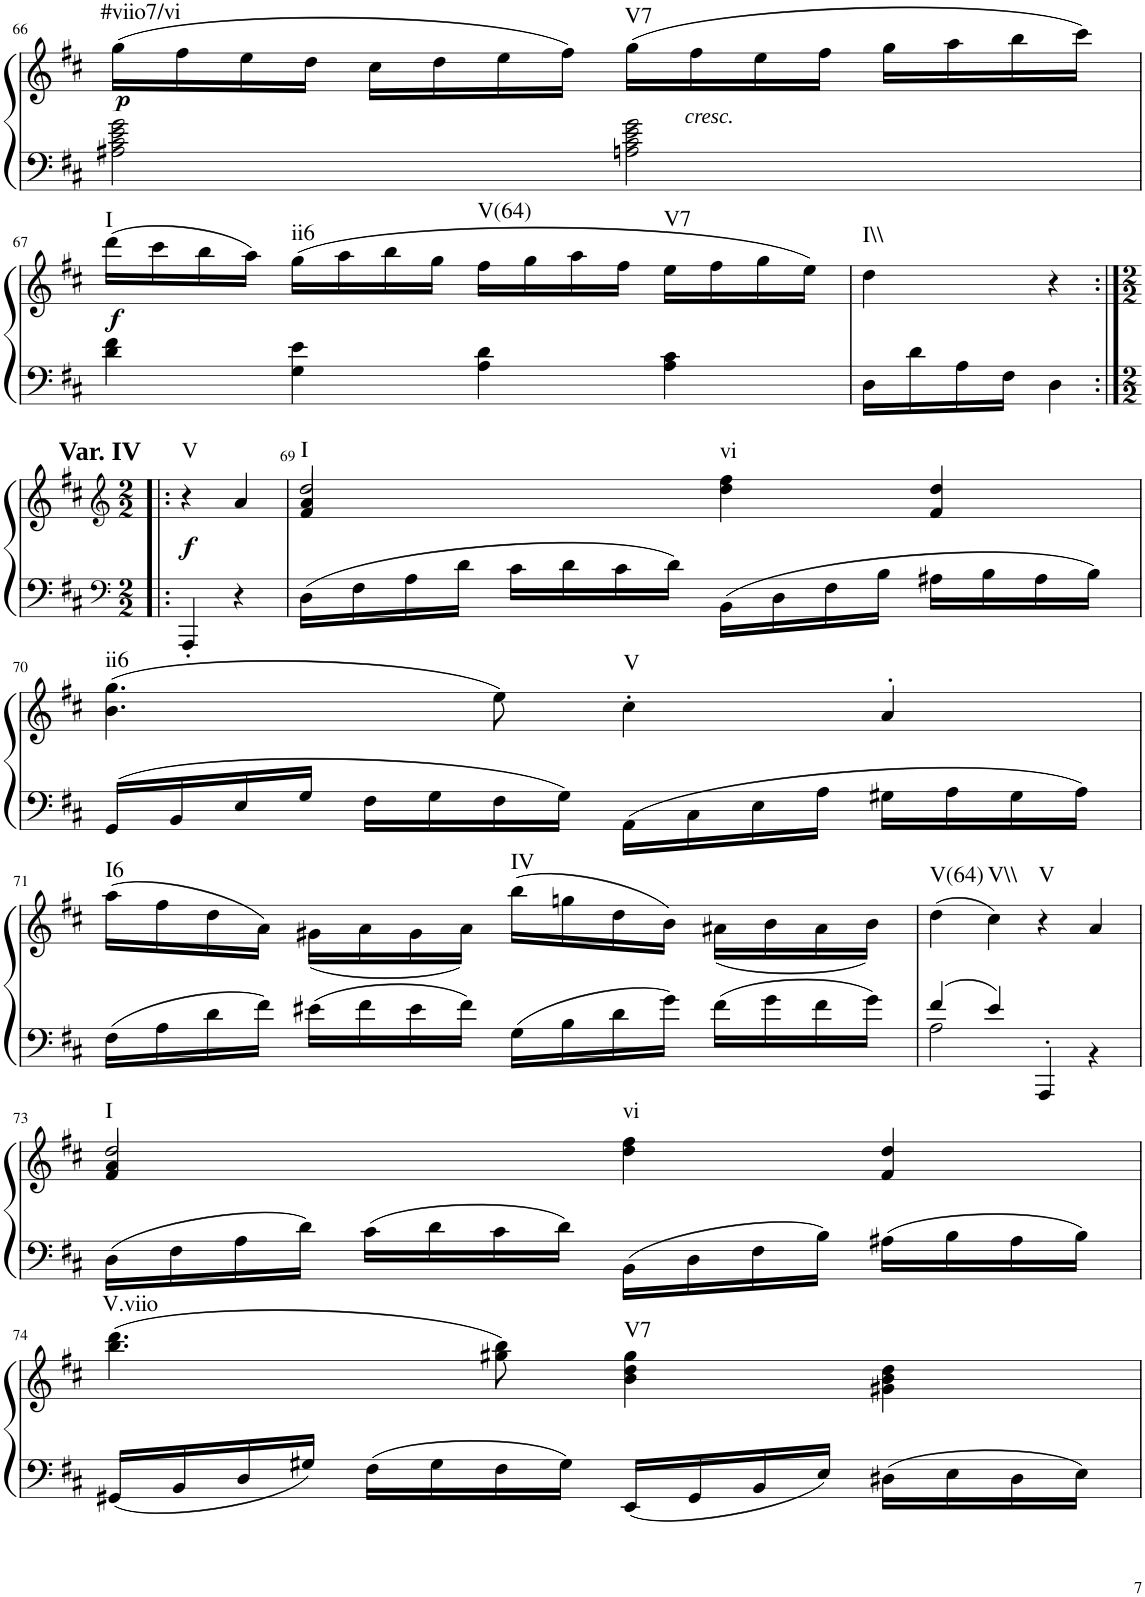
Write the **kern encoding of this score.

**kern	**kern	**dynam	**harte
*part1	*part1	*part1	*part1
*staff2	*staff1	*staff1/2	*
*I"unbenannt2	*	*	*
!!LO:PB:g=z
*clefF4	*clefG2	*	*
*k[f#c#]	*k[f#c#]	*	*
*M2/2	*M2/2	*	*
=66	=66	=66	=66
!	!	!LO:DY:b	!LO:H:kt=#viio7/vi
2A#X\ 2c#\ 2e\ 2g\	(16gg\LL	p	N
.	16ff#\	.	.
.	16ee\	.	.
.	16dd\JJ	.	.
.	16cc#\LL	.	.
.	16dd\	.	.
.	16ee\	.	.
.	16ff#\JJ)	.	.
!	!	!	!LO:H:kt=V7
2An\ 2c#\ 2e\ 2g\	(16gg\LL	.	N
!	!LO:TX:b:i:t=cresc.	!	!
.	16ff#\	.	.
.	16ee\	.	.
.	16ff#\JJ	.	.
.	16gg\LL	.	.
.	16aa\	.	.
.	16bb\	.	.
.	16ccc#\JJ)	.	.
!!LO:LB:g=z
=67	=67	=67	=67
!	!	!LO:DY:b	!LO:H:kt=I
4d\ 4f#\	(16ddd\LL	f	N
.	16ccc#\	.	.
.	16bb\	.	.
.	16aa\JJ)	.	.
!	!	!	!LO:H:kt=ii6
4G\ 4e\	(16gg\LL	.	N
.	16aa\	.	.
.	16bb\	.	.
.	16gg\JJ	.	.
!	!	!	!LO:H:kt=V(64)
4A\ 4d\	16ff#\LL	.	N
.	16gg\	.	.
.	16aa\	.	.
.	16ff#\JJ	.	.
!	!	!	!LO:H:kt=V7
4A\ 4c#\	16ee\LL	.	N
.	16ff#\	.	.
.	16gg\	.	.
.	16ee\JJ)	.	.
=68	=68	=68	=68
!	!	!	!LO:H:kt=I\\
16D\LL	4dd\	.	N
16d\	.	.	.
16A\	.	.	.
16F#\JJ	.	.	.
4D\	4r	.	.
!!LO:LB:g=z
=68X8:|!|:	=68X8:|!|:	=68X8:|!|:	=68X8:|!|:
*clefF4	*clefG2	*	*
*M2/2	*M2/2	*	*
!	!	!LO:DY:b	!LO:H:kt=V
4AAA'/	4r	f	N
!	!LO:TX:a:B:t=Var. IV	!	!
4r	4a/	.	.
=69	=69	=69	=69
*	*^	*	*
!	!	!	!	!LO:H:kt=I
16D\LL	2dd/	4f#/ 4a/	.	N
16F#\	.	.	.	.
16A\	.	.	.	.
16d\JJ	.	.	.	.
16c#\LL	.	2.ryy	.	.
16d\	.	.	.	.
16c#\	.	.	.	.
16d\JJ	.	.	.	.
!	!	!	!	!LO:H:kt=vi
16BB\LL	4dd\ 4ff#\	.	.	N
16D\	.	.	.	.
16F#\	.	.	.	.
16B\JJ	.	.	.	.
16A#X\LL	4f#/ 4dd/	.	.	.
16B\	.	.	.	.
16A#\	.	.	.	.
16B\JJ	.	.	.	.
!!LO:LB:g=z	!!
=70	=70	=70	=70	=70
!	!	!	!	!LO:H:kt=ii6
16GG/LL	(4.b\ 4.gg\	2.ryy	.	N
16BB/	.	.	.	.
16E/	.	.	.	.
16G/JJ	.	.	.	.
16F#\LL	.	.	.	.
16G\	.	.	.	.
16F#\	8ee\)	.	.	.
16G\JJ	.	.	.	.
!	!	!	!	!LO:H:kt=V
16AA\LL	4cc#'\	.	.	N
16C#\	.	.	.	.
16E\	.	.	.	.
16A\JJ	.	.	.	.
16G#X\LL	4ryy	4a'/	.	.
16A\	.	.	.	.
16G#\	.	.	.	.
16A\JJ	.	.	.	.
!!LO:LB:g=z	!!
=71	=71	=71	=71	=71
!	!	!	!	!LO:H:kt=I6
16F#\LL	(16aa\LL	4ryy	.	N
16A\	16ff#\	.	.	.
16d\	16dd\	.	.	.
16f#\JJ	16a\JJ)	.	.	.
16e#X\LL	4ryy	(16g#X\LL	.	.
16f#\	.	16a\	.	.
16e#\	.	16g#\	.	.
16f#\JJ	.	16a\JJ)	.	.
!	!	!	!	!LO:H:kt=IV
16G\LL	(16bb\LL	4ryy	.	N
16B\	16ggn\	.	.	.
16d\	16dd\	.	.	.
16g\JJ	16b\JJ)	.	.	.
16f#\LL	4ryy	(16a#X\LL	.	.
16g\	.	16b\	.	.
16f#\	.	16a#\	.	.
16g\JJ	.	16b\JJ)	.	.
=72	=72	=72	=72	=72
*^	*	*	*	*
!	!	!	!	!	!LO:H:kt=V(64)
*	*	*v	*v	*	*
4f#/	2A\	(4dd\	.	N
!	!	!	!	!LO:H:kt=V\\
4e/	.	4cc#\)	.	N
!	!	!	!	!LO:H:kt=V
2ryy	4AAA'/	4r	.	N
.	4r	4a/	.	.
!!LO:LB:g=z
=73	=73	=73	=73	=73
*	*	*^	*	*
!	!	!	!	!	!LO:H:kt=I
*v	*v	*	*	*	*
16D\LL	2dd/	4f#/ 4a/	.	N
16F#\	.	.	.	.
16A\	.	.	.	.
16d\JJ	.	.	.	.
16c#\LL	.	2.ryy	.	.
16d\	.	.	.	.
16c#\	.	.	.	.
16d\JJ	.	.	.	.
!	!	!	!	!LO:H:kt=vi
16BB\LL	4dd\ 4ff#\	.	.	N
16D\	.	.	.	.
16F#\	.	.	.	.
16B\JJ	.	.	.	.
16A#X\LL	4f#/ 4dd/	.	.	.
16B\	.	.	.	.
16A#\	.	.	.	.
16B\JJ	.	.	.	.
*	*v	*v	*	*
!!LO:LB:g=z
=74	=74	=74	=74
!	!	!	!LO:H:kt=V.viio
16GG#X/LL	(4.bb\ 4.ddd\	.	N
16BB/	.	.	.
16D/	.	.	.
16G#X/JJ	.	.	.
16F#\LL	.	.	.
16G#\	.	.	.
16F#\	8gg#X\ 8bb\)	.	.
16G#\JJ	.	.	.
!	!	!	!LO:H:kt=V7
16EE/LL	4b\ 4dd\ 4gg#\	.	N
16GG#/	.	.	.
16BB/	.	.	.
16E/JJ	.	.	.
16D#X\LL	4g#X\ 4b\ 4dd\	.	.
16E\	.	.	.
16D#\	.	.	.
16E\JJ	.	.	.
=	=	=	=
*-	*-	*-	*-
